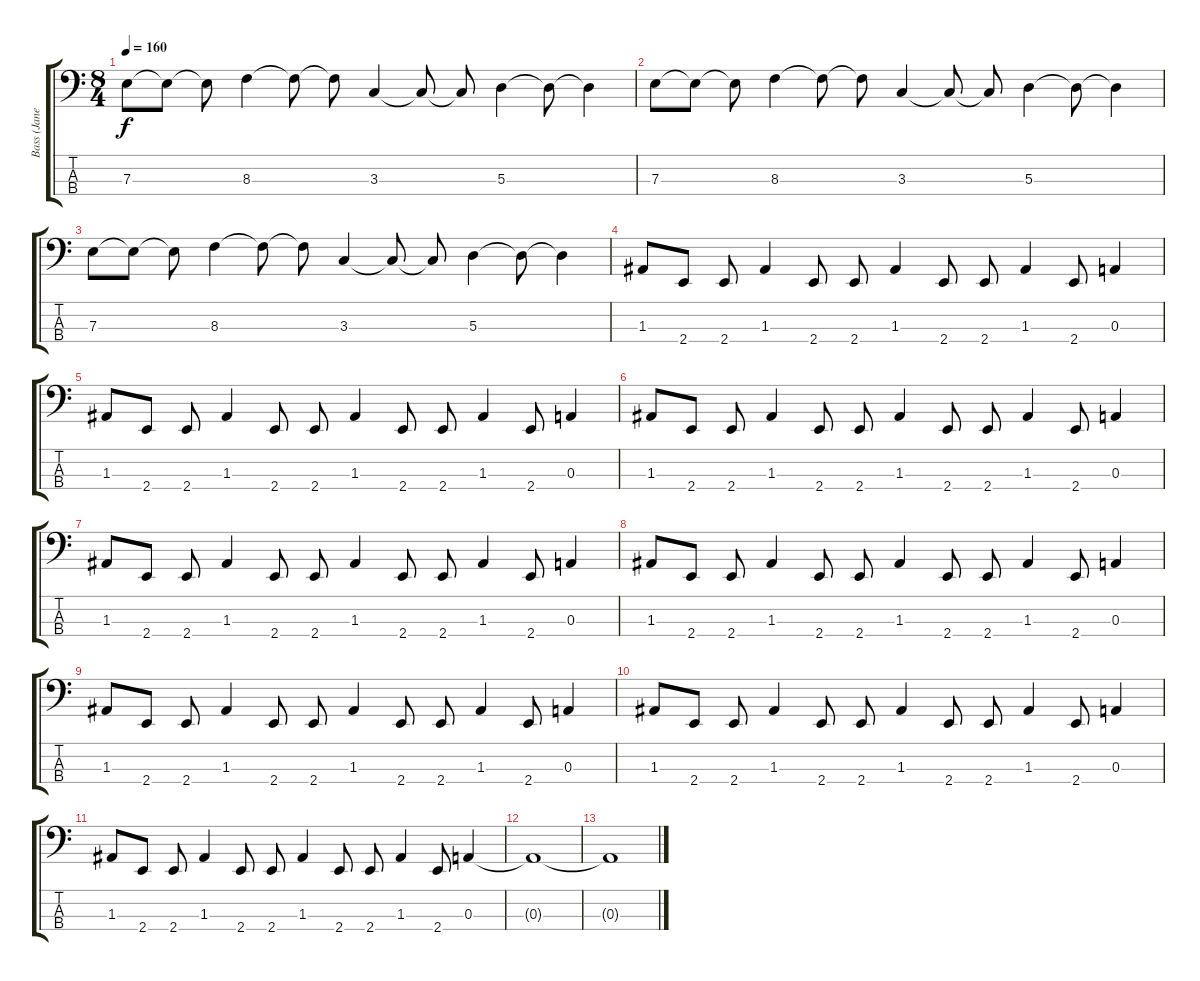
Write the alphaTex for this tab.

\track ("Bass (Janet)" "Bass (Jane") {instrument electricbasspick}
\staff {score tabs}
\tuning (G2 D2 A1 D1) {hide}
\ts (8 4)
\tempo 160
\clef f4
\ks c
7.3.8{dy f} 7.3{t}.8 7.3{t}.8 8.3.4 8.3{t}.8 8.3{t}.8 3.3.4 3.3{t}.8 3.3{t}.8 5.3.4 5.3{t}.8 5.3{t}.4 |
7.3.8 7.3{t}.8 7.3{t}.8 8.3.4 8.3{t}.8 8.3{t}.8 3.3.4 3.3{t}.8 3.3{t}.8 5.3.4 5.3{t}.8 5.3{t}.4 |
7.3.8 7.3{t}.8 7.3{t}.8 8.3.4 8.3{t}.8 8.3{t}.8 3.3.4 3.3{t}.8 3.3{t}.8 5.3.4 5.3{t}.8 5.3{t}.4 |
1.3.8 2.4.8 2.4.8 1.3.4 2.4.8 2.4.8 1.3.4 2.4.8 2.4.8 1.3.4 2.4.8 0.3.4 |
1.3.8 2.4.8 2.4.8 1.3.4 2.4.8 2.4.8 1.3.4 2.4.8 2.4.8 1.3.4 2.4.8 0.3.4 |
1.3.8 2.4.8 2.4.8 1.3.4 2.4.8 2.4.8 1.3.4 2.4.8 2.4.8 1.3.4 2.4.8 0.3.4 |
1.3.8 2.4.8 2.4.8 1.3.4 2.4.8 2.4.8 1.3.4 2.4.8 2.4.8 1.3.4 2.4.8 0.3.4 |
1.3.8 2.4.8 2.4.8 1.3.4 2.4.8 2.4.8 1.3.4 2.4.8 2.4.8 1.3.4 2.4.8 0.3.4 |
1.3.8 2.4.8 2.4.8 1.3.4 2.4.8 2.4.8 1.3.4 2.4.8 2.4.8 1.3.4 2.4.8 0.3.4 |
1.3.8 2.4.8 2.4.8 1.3.4 2.4.8 2.4.8 1.3.4 2.4.8 2.4.8 1.3.4 2.4.8 0.3.4 |
1.3.8 2.4.8 2.4.8 1.3.4 2.4.8 2.4.8 1.3.4 2.4.8 2.4.8 1.3.4 2.4.8 0.3.4 |
0.3{t}.1 |
0.3{t}.1
